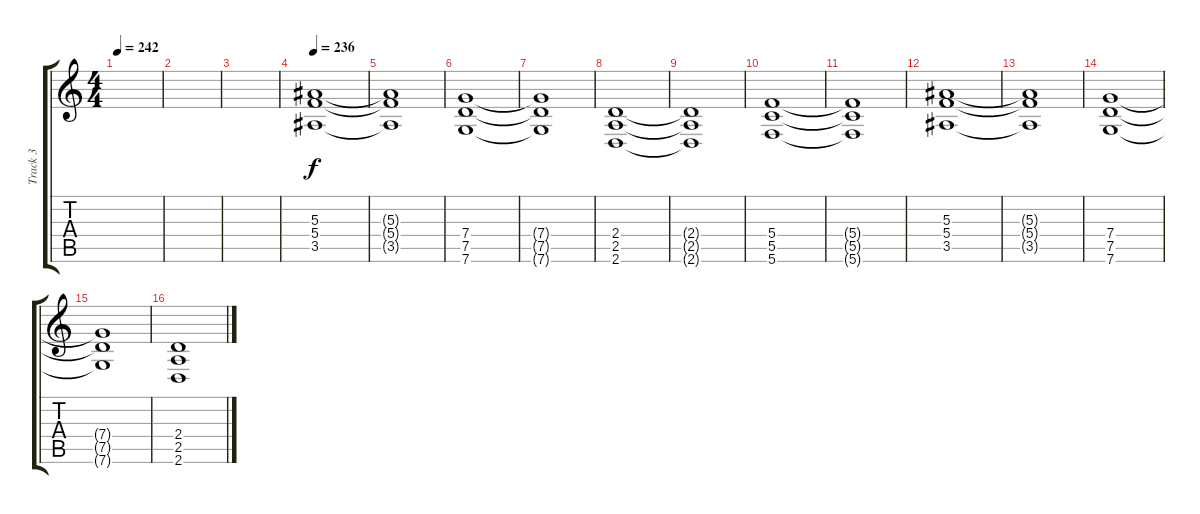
\track ("Track 3" "Track 3") {instrument distortionguitar}
\staff {score tabs}
\tuning (D4 A3 F3 C3 G2 C2) {hide}
\ts (4 4)
\tempo 242
\clef g2
\ks c
|
|
|
\tempo 236
(5.3 5.4 3.5).1 |
(5.3{t} 5.4{t} 3.5{t}).1 |
(7.4 7.5 7.6).1 |
(7.4{t} 7.5{t} 7.6{t}).1 |
(2.4 2.5 2.6).1 |
(2.4{t} 2.5{t} 2.6{t}).1 |
(5.4 5.5 5.6).1 |
(5.4{t} 5.5{t} 5.6{t}).1 |
(5.3 5.4 3.5).1 |
(5.3{t} 5.4{t} 3.5{t}).1 |
(7.4 7.5 7.6).1 |
(7.4{t} 7.5{t} 7.6{t}).1 |
(2.4 2.5 2.6).1
